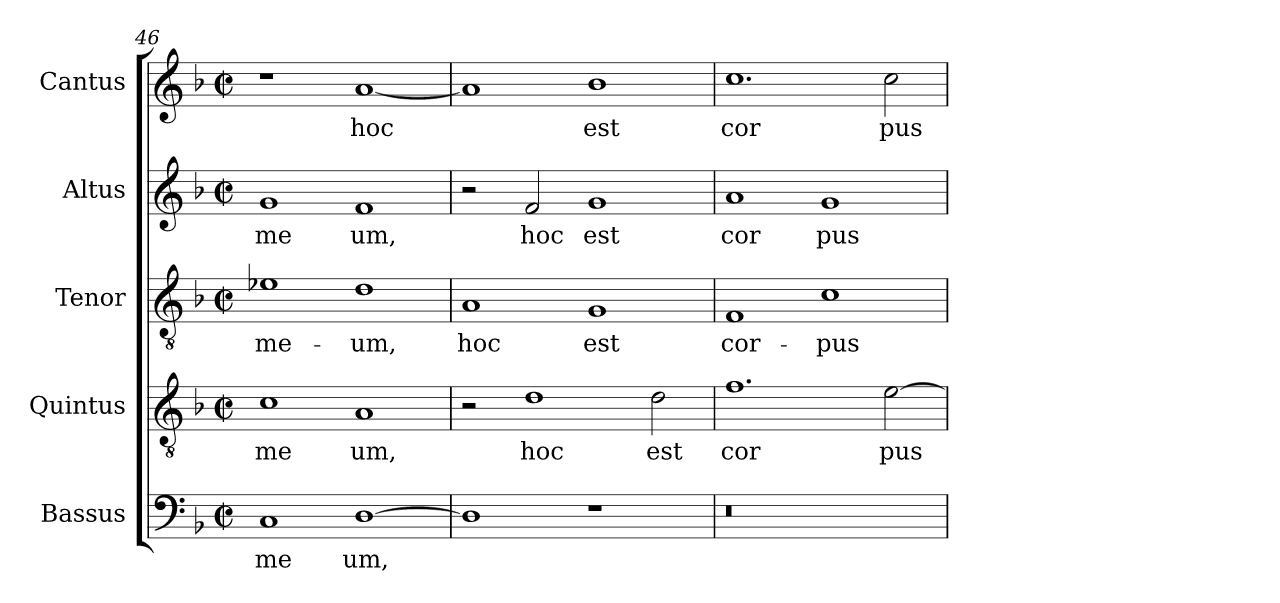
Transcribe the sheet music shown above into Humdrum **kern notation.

**kern	**text	**kern	**text	**kern	**text	**kern	**text	**kern	**text
*part5	*part5	*part4	*part4	*part3	*part3	*part2	*part2	*part1	*part1
*staff5	*staff5	*staff4	*staff4	*staff3	*staff3	*staff2	*staff2	*staff1	*staff1
*I"Bassus	*	*I"Quintus	*	*I"Tenor	*	*I"Altus	*	*I"Cantus	*
*clefF4	*	*clefGv2	*	*clefGv2	*	*clefG2	*	*clefG2	*
*k[b-]	*	*k[b-]	*	*k[b-]	*	*k[b-]	*	*k[b-]	*
*F:	*	*F:	*	*F:	*	*F:	*	*F:	*
*M2/2	*	*M2/2	*	*M2/2	*	*M2/2	*	*M2/2	*
*met(c|)	*	*met(c|)	*	*met(c|)	*	*met(c|)	*	*met(c|)	*
=46	=46	=46	=46	=46	=46	=46	=46	=46	=46
!	!LO:LY:b:cj	!	!LO:LY:b:cj	!	!LO:LY:b:cj	!	!LO:LY:b:cj	!	!
1C	me	1c	me	1e-X	me-	1g	me	1r	.
!	!LO:LY:b	!	!LO:LY:b:cj	!	!LO:LY:b:cj	!	!LO:LY:b:cj	!	!LO:LY:b:cj
[>1D	um,	1A	um,	1d	-um,	1f	um,	[<1a	hoc
=47	=47	=47	=47	=47	=47	=47	=47	=47	=47
!	!	!	!	!	!LO:LY:b:cj	!	!	!	!
1D]	.	2r	.	1A	hoc	2r	.	1a]	.
!	!	!	!LO:LY:b:cj	!	!	!	!LO:LY:b:cj	!	!
.	.	1d	hoc	.	.	2f/	hoc	.	.
!	!	!	!	!	!LO:LY:b:cj	!	!LO:LY:b:cj	!	!LO:LY:b:cj
1r	.	.	.	1G	est	1g	est	1b-	est
!	!	!	!LO:LY:b:cj	!	!	!	!	!	!
.	.	2d\	est	.	.	.	.	.	.
=48	=48	=48	=48	=48	=48	=48	=48	=48	=48
!	!	!	!LO:LY:b:cj	!	!LO:LY:b:cj	!	!LO:LY:b:cj	!	!LO:LY:b:cj
0r	.	1.f	cor	1F	cor-	1a	cor	1.cc	cor
!	!	!	!	!	!LO:LY:b:cj	!	!LO:LY:b:cj	!	!
.	.	.	.	1c	-pus	1g	pus	.	.
!	!	!	!LO:LY:b	!	!	!	!	!	!LO:LY:b:cj
.	.	[>2e\	pus	.	.	.	.	2cc\	pus
=	=	=	=	=	=	=	=	=	=
*-	*-	*-	*-	*-	*-	*-	*-	*-	*-
